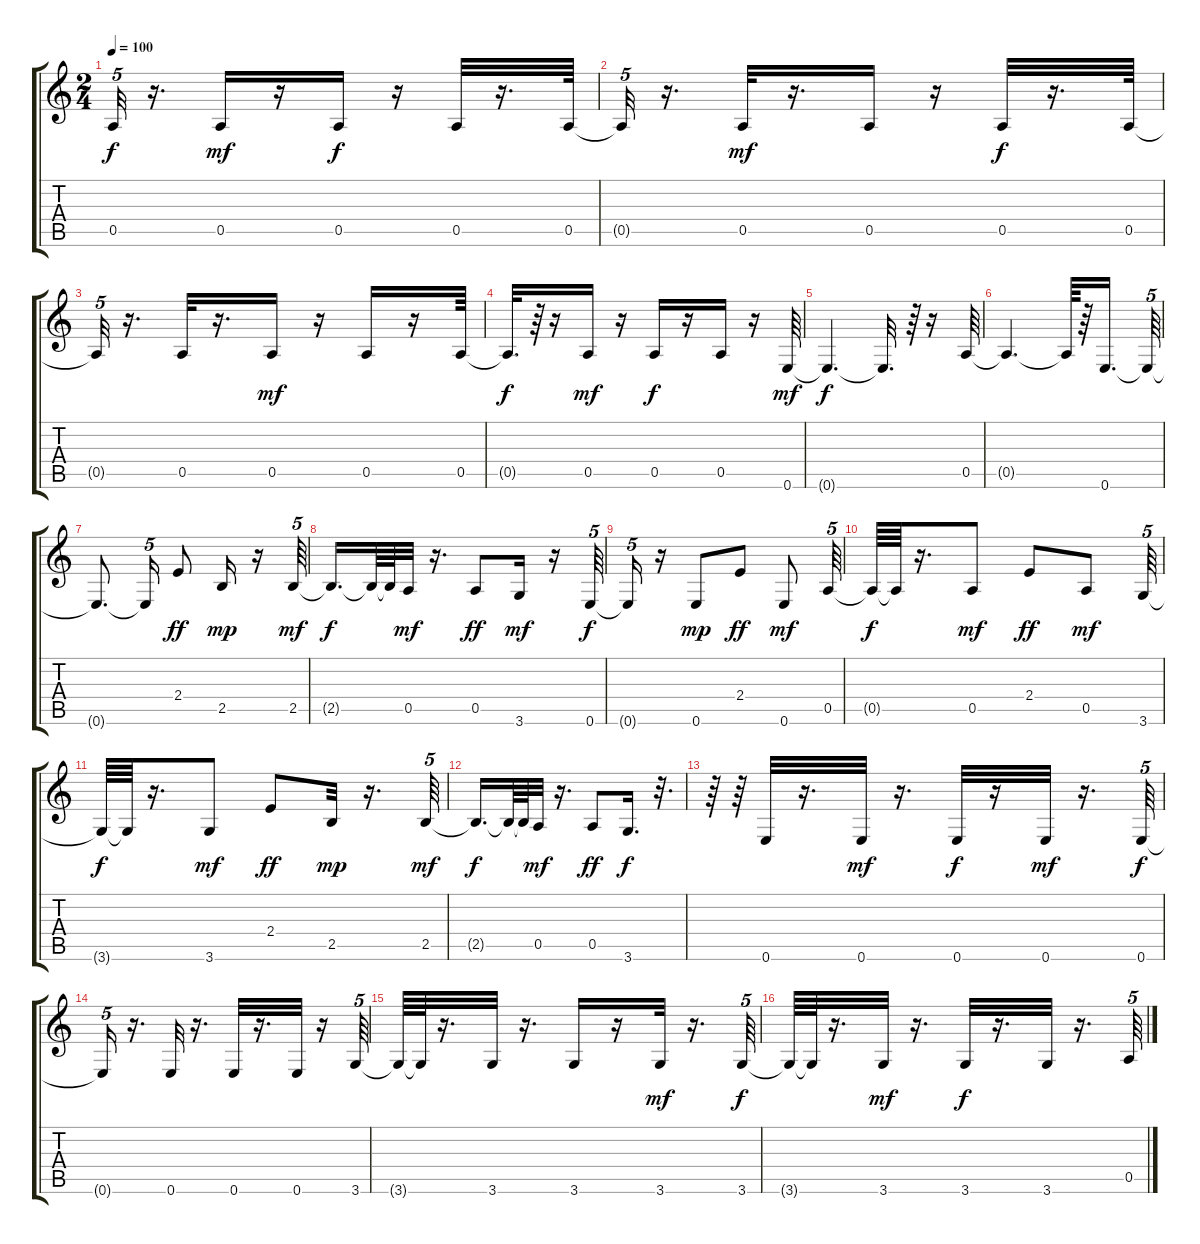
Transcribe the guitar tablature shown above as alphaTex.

\track "" {instrument electricbasspick}
\staff {score tabs}
\tuning (E4 B3 G3 D3 A2 E2) {hide}
\ts (2 4)
\tempo 100
\clef g2
\ks c
0.5{t}.32{tu (5 4) dy f} r.16{d} 0.5.16{dy mf} r.16 0.5.16{dy f} r.16 0.5.32 r.16{d} 0.5.64 |
0.5{t}.32{tu (5 4)} r.16{d} 0.5.32{dy mf} r.16{d} 0.5.16 r.16 0.5.32{dy f} r.16{d} 0.5.64 |
0.5{t}.32{tu (5 4)} r.16{d} 0.5.32 r.16{d} 0.5.16{dy mf} r.16 0.5.16 r.16 0.5.64 |
0.5{t}.32{d dy f} r.64 r.16 0.5.16{dy mf} r.16 0.5.16{dy f} r.16 0.5.16 r.16 0.6.64{dy mf} |
0.6{t}.4{d dy f} 0.6{t}.32{d} r.64 r.16 0.5.64 |
0.5{t}.4{d} 0.5{t}.64 r.64 0.6.16{d} 0.6{t}.64{tu (5 4)} |
0.6{t}.8{d} 0.6{t}.16{tu (5 4)} 2.4.8{dy ff} 2.5.16{dy mp} r.16 2.5.64{tu (5 4) dy mf} |
2.5{t}.16{d dy f} 2.5{t}.64 2.5{t}.64 0.5.32{dy mf} r.16{d} 0.5.8{dy ff} 3.6.16{dy mf} r.16 0.6.64{tu (5 4) dy f} |
0.6{t}.16{tu (5 4)} r.16 0.6.8{dy mp} 2.4.8{dy ff} 0.6.8{dy mf} 0.5.64{tu (5 4)} |
0.5{t}.64{dy f} 0.5{t}.64 r.16{d} 0.5.8{dy mf} 2.4.8{dy ff} 0.5.8{dy mf} 3.6.64{tu (5 4)} |
3.6{t}.64{dy f} 3.6{t}.64 r.16{d} 3.6.8{dy mf} 2.4.8{dy ff} 2.5.32{dy mp} r.16{d} 2.5.64{tu (5 4) dy mf} |
2.5{t}.16{d dy f} 2.5{t}.64 2.5{t}.64 0.5.32{dy mf} r.16{d} 0.5.8{dy ff} 3.6.16{d dy f} r.32{d} |
r.64 r.64 0.6.32 r.16{d} 0.6.32{dy mf} r.16{d} 0.6.32{dy f} r.16 0.6.32{dy mf} r.16{d} 0.6.64{tu (5 4) dy f} |
0.6{t}.16{tu (5 4)} r.16{d} 0.6.32 r.16{d} 0.6.32 r.16{d} 0.6.32 r.16 3.6.64{tu (5 4)} |
3.6{t}.64 3.6{t}.64 r.16{d} 3.6.32 r.16{d} 3.6.16 r.16 3.6.32{dy mf} r.16{d} 3.6.64{tu (5 4) dy f} |
3.6{t}.64 3.6{t}.64 r.16{d} 3.6.32{dy mf} r.16{d} 3.6.32{dy f} r.16{d} 3.6.32 r.16{d} 0.5.64{tu (5 4)}
